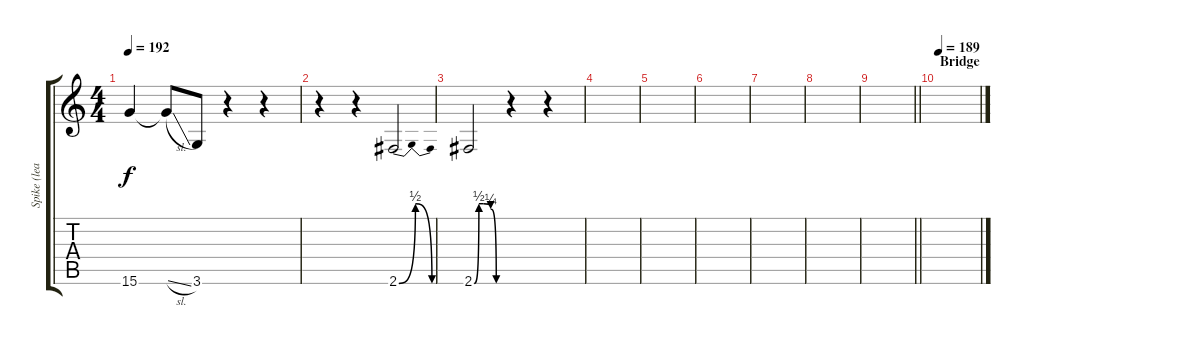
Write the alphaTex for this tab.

\track ("Spike (leads)" "Spike (lea") {instrument distortionguitar}
\staff {score tabs}
\tuning (E4 B3 G3 D3 A2 E2) {hide}
\ts (4 4)
\tempo 192
\clef g2
\ks c
15.6.4{dy f} 15.6{sl t}.8 3.6.8 r.4 r.4 |
r.4 r.4 2.6{be (bendrelease 0 0 29 2 35 2 60 0)}.2 |
2.6{be (custom 0 0 10 2 20 2 35 1 47 0 60 0)}.2 r.4 r.4 |
|
|
|
|
|
\barLineRight lightlight
|
\section ("" "Bridge")
\tempo 189
